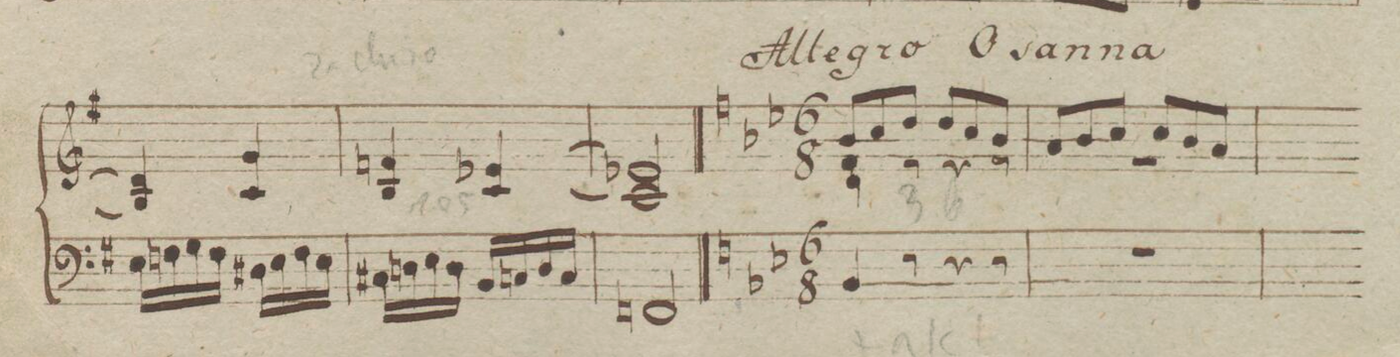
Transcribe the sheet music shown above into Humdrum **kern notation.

**kern
*I"Organo.
*clefF4
*k[f#]
*met(c)
*M2/4
16E\LL
16Fn\
16G\
16F\JJ
16D#X\LL
16E\
16F\
16E\JJ
=182
16C#X\LL
16Dn\
16E\
16D\JJ
16BB/LL
16Cn/
16D/
16C/JJ
=183
2FFn/
==184
*k[b-e-]
*B-:
*M6/8
4BB-/
8r
4r
8r
=185
2.r
=186
*-
